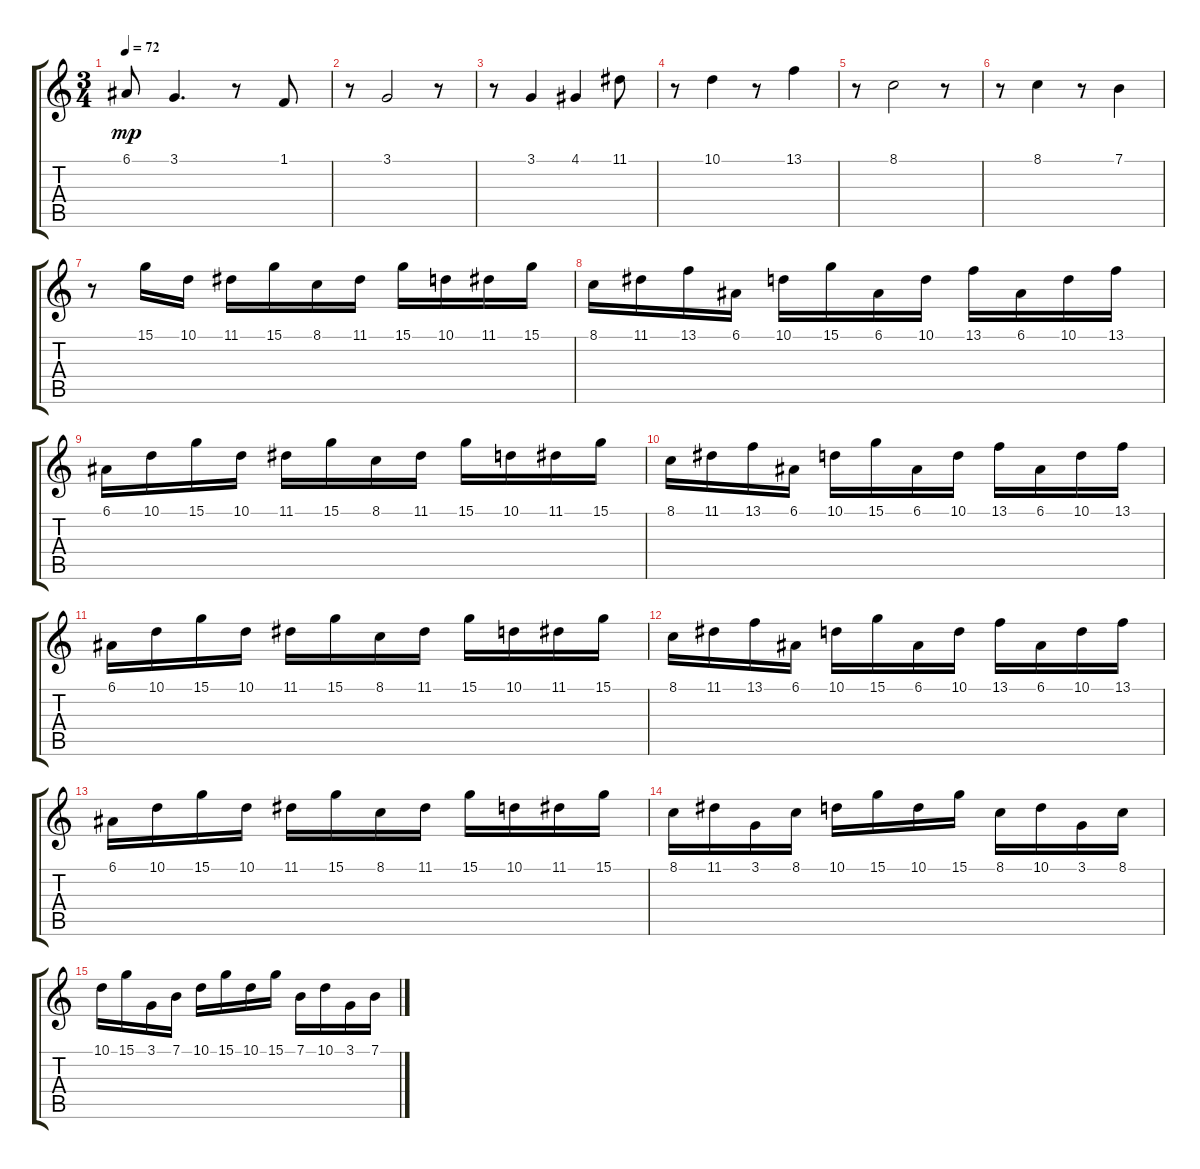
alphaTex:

\track "" {instrument blownbottle}
\staff {score tabs}
\tuning (E4 B3 G3 D3 A2 E2) {hide}
\ts (3 4)
\tempo 72
\clef g2
\ks c
6.1.8{dy mp} 3.1.4{d} r.8 1.1.8 |
r.8 3.1.2 r.8 |
r.8 3.1.4 4.1.4 11.1.8 |
r.8 10.1.4 r.8 13.1.4 |
r.8 8.1.2 r.8 |
r.8 8.1.4 r.8 7.1.4 |
r.8 15.1.16 10.1.16 11.1.16 15.1.16 8.1.16 11.1.16 15.1.16 10.1.16 11.1.16 15.1.16 |
8.1.16 11.1.16 13.1.16 6.1.16 10.1.16 15.1.16 6.1.16 10.1.16 13.1.16 6.1.16 10.1.16 13.1.16 |
6.1.16 10.1.16 15.1.16 10.1.16 11.1.16 15.1.16 8.1.16 11.1.16 15.1.16 10.1.16 11.1.16 15.1.16 |
8.1.16 11.1.16 13.1.16 6.1.16 10.1.16 15.1.16 6.1.16 10.1.16 13.1.16 6.1.16 10.1.16 13.1.16 |
6.1.16 10.1.16 15.1.16 10.1.16 11.1.16 15.1.16 8.1.16 11.1.16 15.1.16 10.1.16 11.1.16 15.1.16 |
8.1.16 11.1.16 13.1.16 6.1.16 10.1.16 15.1.16 6.1.16 10.1.16 13.1.16 6.1.16 10.1.16 13.1.16 |
6.1.16 10.1.16 15.1.16 10.1.16 11.1.16 15.1.16 8.1.16 11.1.16 15.1.16 10.1.16 11.1.16 15.1.16 |
8.1.16 11.1.16 3.1.16 8.1.16 10.1.16 15.1.16 10.1.16 15.1.16 8.1.16 10.1.16 3.1.16 8.1.16 |
10.1.16 15.1.16 3.1.16 7.1.16 10.1.16 15.1.16 10.1.16 15.1.16 7.1.16 10.1.16 3.1.16 7.1.16
